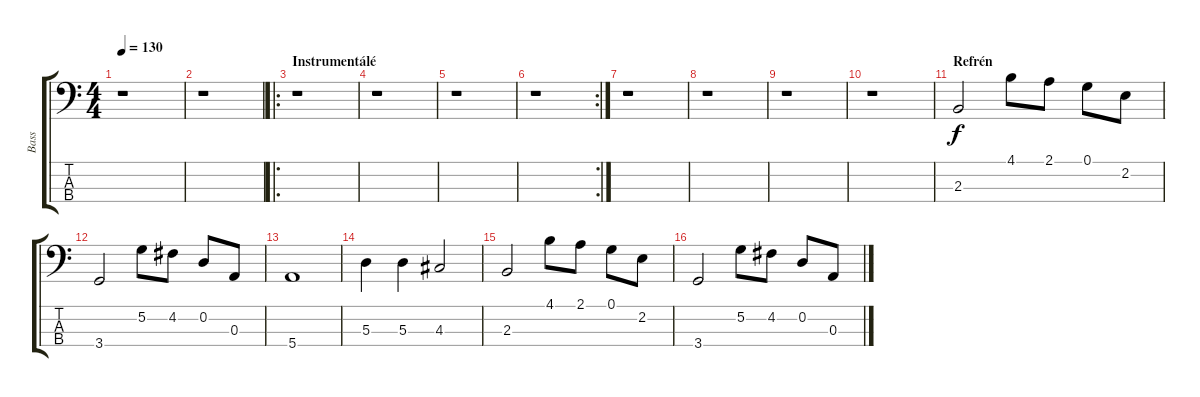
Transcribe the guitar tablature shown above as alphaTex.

\track ("Bass" "Bass") {instrument electricbassfinger}
\staff {score tabs}
\tuning (G2 D2 A1 E1) {hide}
\ts (4 4)
\tempo 130
\clef f4
\ks c
r.1{dy f} |
r.1 |
\ro
\section ("" "Instrumentálé")
r.1 |
r.1 |
r.1 |
\rc 2
r.1 |
r.1 |
r.1 |
r.1 |
r.1 |
\section ("" "Refrén")
2.3.2 4.1.8 2.1.8 0.1.8 2.2.8 |
3.4.2 5.2.8 4.2.8 0.2.8 0.3.8 |
5.4.1 |
5.3.4 5.3.4 4.3.2 |
2.3.2 4.1.8 2.1.8 0.1.8 2.2.8 |
3.4.2 5.2.8 4.2.8 0.2.8 0.3.8
